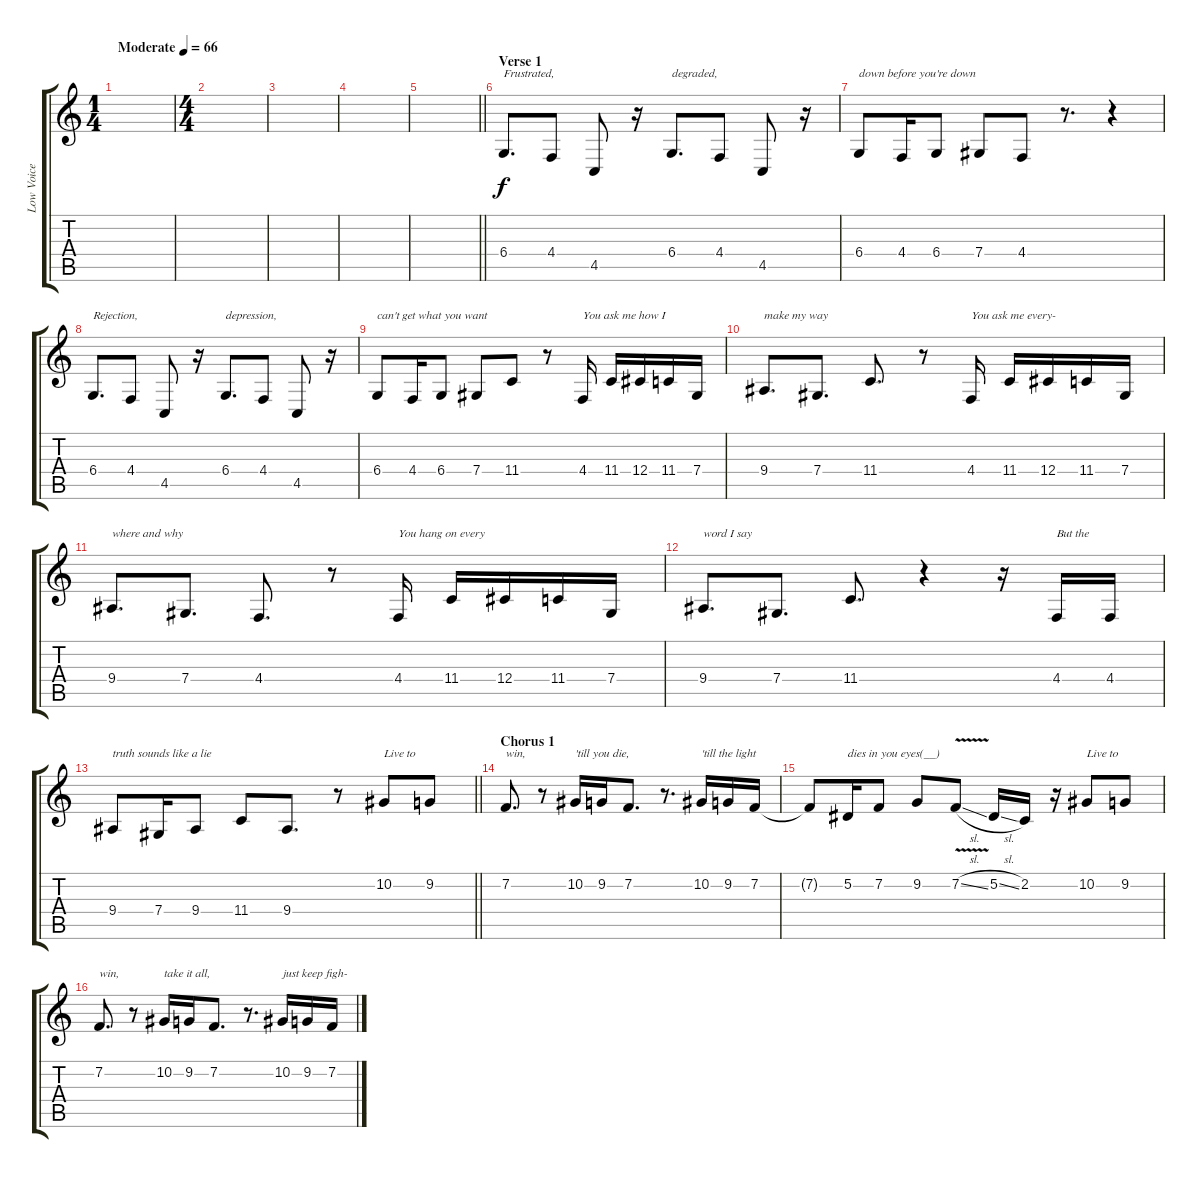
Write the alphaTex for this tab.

\track ("Low Voice" "Low Voice") {instrument lead2sawtooth}
\staff {score tabs}
\tuning (Eb4 Bb3 Gb3 Db3 Ab2 Eb2) {hide}
\ts (1 4)
\tempo (66 "Moderate")
\clef g2
\ks c
|
\ts (4 4)
|
|
|
\barLineRight lightlight
|
\section ("" "Verse 1")
6.4.8{d txt "Frustrated," volume 14} 4.4.8 4.5.8 r.16 6.4.8{d txt "degraded,"} 4.4.8 4.5.8 r.16 |
6.4.8{txt "down before you're down"} 4.4.16 6.4.8 7.4.8 4.4.8 r.8{d} r.4 |
6.4.8{d txt "Rejection,"} 4.4.8 4.5.8 r.16 6.4.8{d txt "depression,"} 4.4.8 4.5.8 r.16 |
6.4.8{txt "can't get what you want"} 4.4.16 6.4.8 7.4.8 11.4.8 r.8 4.4.16{txt "You ask me how I"} 11.4.16 12.4.16 11.4.16 7.4.16 |
9.4.8{d txt "make my way"} 7.4.8{d} 11.4.8{d} r.8 4.4.16{txt "You ask me every-"} 11.4.16 12.4.16 11.4.16 7.4.16 |
9.4.8{d txt "where and why"} 7.4.8{d} 4.4.8{d} r.8 4.4.16{txt "You hang on every"} 11.4.16 12.4.16 11.4.16 7.4.16 |
9.4.8{d txt "word I say"} 7.4.8{d} 11.4.8{d} r.4 r.16 4.4.16{txt "But the"} 4.4.16 |
\barLineRight lightlight
9.4.8{txt "truth sounds like a lie"} 7.4.16 9.4.8 11.4.8 9.4.8{d} r.8 10.2.8{txt "Live to"} 9.2.8 |
\section ("" "Chorus 1")
7.2.8{d txt "win,"} r.8 10.2.16{txt "'till you die,"} 9.2.16 7.2.8{d} r.8{d} 10.2.16{txt "'till the light"} 9.2.16 7.2.16 |
7.2{t}.8 5.2.16{txt "dies in you eyes(__)"} 7.2.8 9.2.8 7.2{v sl}.8 5.2{sl}.16 2.2.16 r.16 10.2.8{txt "Live to"} 9.2.8 |
7.2.8{d txt "win,"} r.8 10.2.16{txt "take it all,"} 9.2.16 7.2.8{d} r.8{d} 10.2.16{txt "just keep figh-"} 9.2.16 7.2.16
